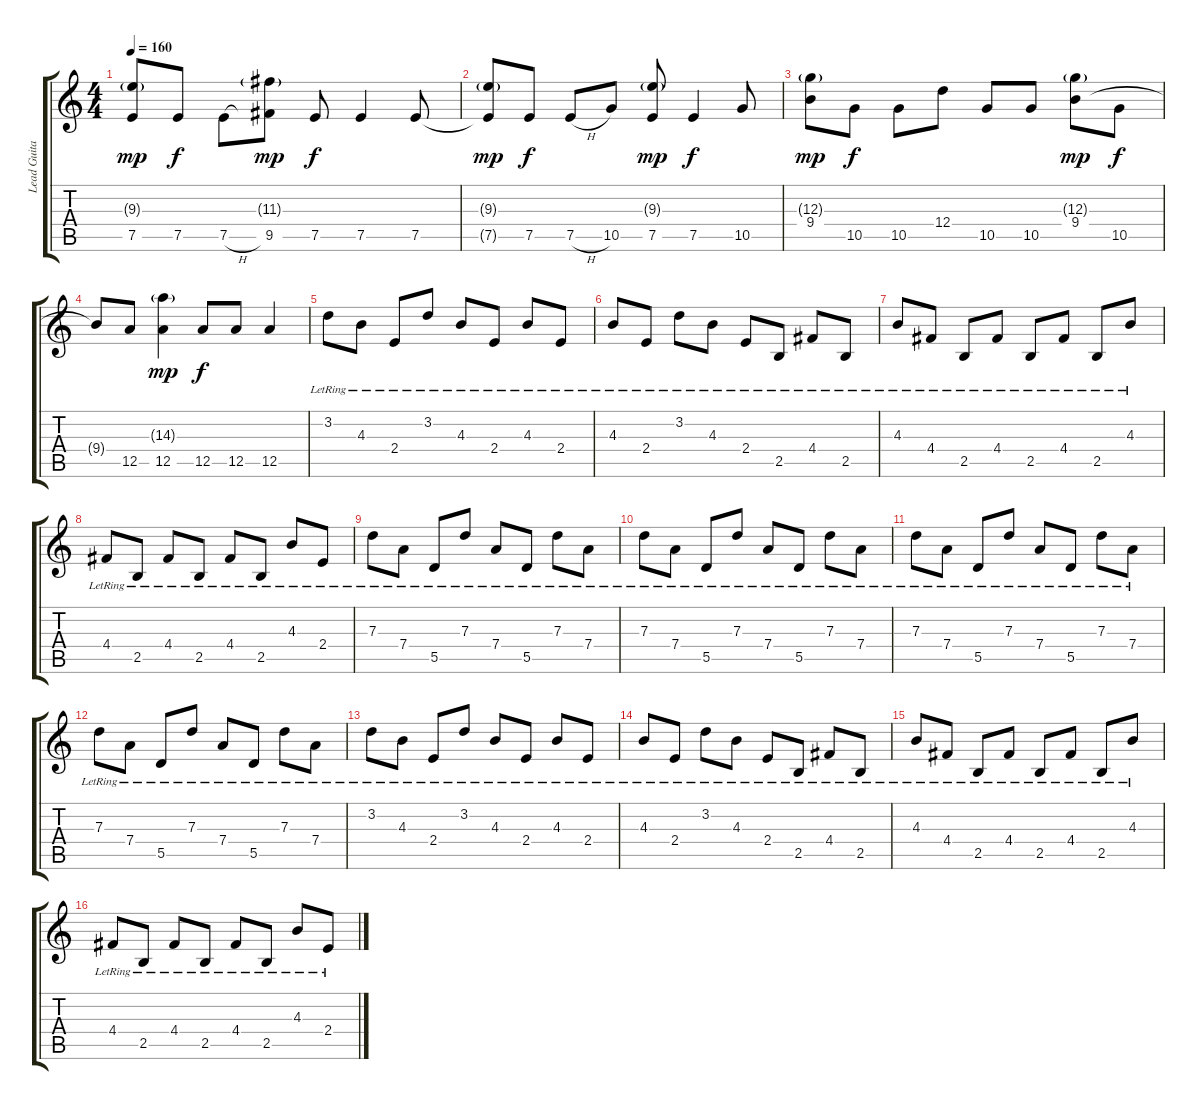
\track ("Lead Guitar" "Lead Guita") {instrument overdrivenguitar}
\staff {score tabs}
\tuning (E4 B3 G3 D3 A2 E2) {hide}
\ts (4 4)
\tempo 160
\clef g2
\ks c
(9.3{g} 7.5).8{dy mp} 7.5.8{dy f} 7.5{h}.8 (11.3{g} 9.5).8{dy mp} 7.5.8{dy f} 7.5.4 7.5.8 |
(9.3{g} 7.5{t}).8{dy mp} 7.5.8{dy f} 7.5{h}.8 10.5.8 (9.3{g} 7.5).8{dy mp} 7.5.4{dy f} 10.5.8 |
(12.3{g} 9.4).8{dy mp} 10.5.8{dy f} 10.5.8 12.4.8 10.5.8 10.5.8 (12.3{g} 9.4).8{dy mp} 10.5.8{dy f} |
9.4{t}.8 12.5.8 (14.3{g} 12.5).4{dy mp} 12.5.8{dy f} 12.5.8 12.5.4 |
3.2{lr}.8{volume 6 instrument acousticguitarsteel} 4.3{lr}.8 2.4{lr}.8 3.2{lr}.8 4.3{lr}.8 2.4{lr}.8 4.3{lr}.8 2.4{lr}.8 |
4.3{lr}.8 2.4{lr}.8 3.2{lr}.8 4.3{lr}.8 2.4{lr}.8 2.5{lr}.8 4.4{lr}.8 2.5{lr}.8 |
4.3{lr}.8 4.4{lr}.8 2.5{lr}.8 4.4{lr}.8 2.5{lr}.8 4.4{lr}.8 2.5{lr}.8 4.3{lr}.8 |
4.4{lr}.8 2.5{lr}.8 4.4{lr}.8 2.5{lr}.8 4.4{lr}.8 2.5{lr}.8 4.3{lr}.8 2.4{lr}.8 |
7.3{lr}.8 7.4{lr}.8 5.5{lr}.8 7.3{lr}.8 7.4{lr}.8 5.5{lr}.8 7.3{lr}.8 7.4{lr}.8 |
7.3{lr}.8 7.4{lr}.8 5.5{lr}.8 7.3{lr}.8 7.4{lr}.8 5.5{lr}.8 7.3{lr}.8 7.4{lr}.8 |
7.3{lr}.8 7.4{lr}.8 5.5{lr}.8 7.3{lr}.8 7.4{lr}.8 5.5{lr}.8 7.3{lr}.8 7.4{lr}.8 |
7.3{lr}.8 7.4{lr}.8 5.5{lr}.8 7.3{lr}.8 7.4{lr}.8 5.5{lr}.8 7.3{lr}.8 7.4{lr}.8 |
3.2{lr}.8{volume 6 instrument acousticguitarsteel} 4.3{lr}.8 2.4{lr}.8 3.2{lr}.8 4.3{lr}.8 2.4{lr}.8 4.3{lr}.8 2.4{lr}.8 |
4.3{lr}.8 2.4{lr}.8 3.2{lr}.8 4.3{lr}.8 2.4{lr}.8 2.5{lr}.8 4.4{lr}.8 2.5{lr}.8 |
4.3{lr}.8 4.4{lr}.8 2.5{lr}.8 4.4{lr}.8 2.5{lr}.8 4.4{lr}.8 2.5{lr}.8 4.3{lr}.8 |
4.4{lr}.8 2.5{lr}.8 4.4{lr}.8 2.5{lr}.8 4.4{lr}.8 2.5{lr}.8 4.3{lr}.8 2.4{lr}.8
